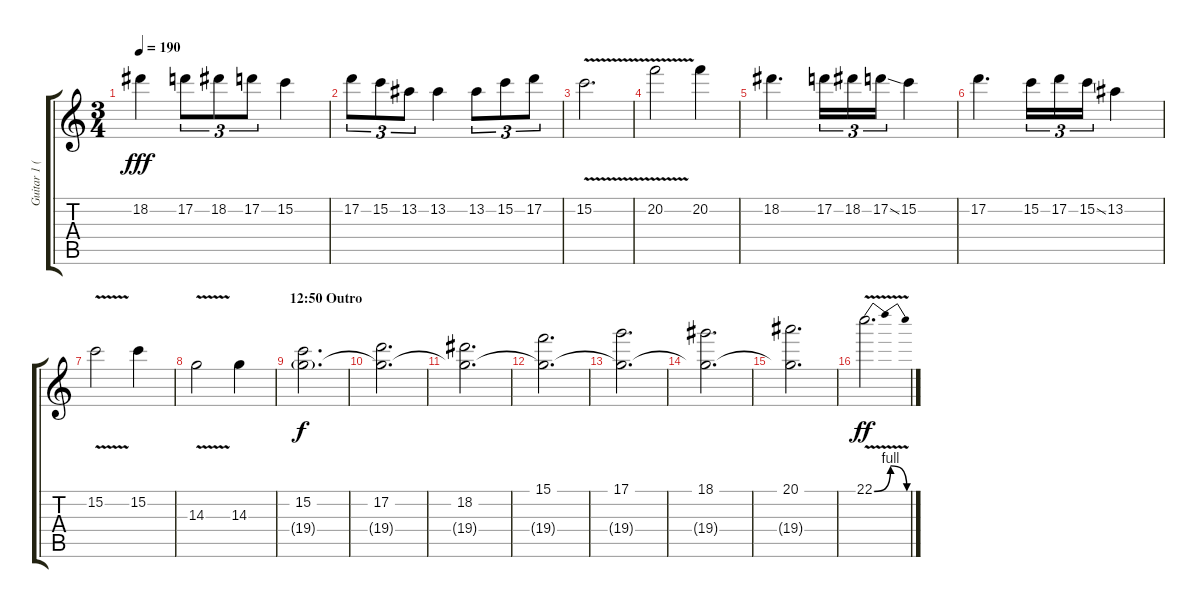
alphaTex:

\track ("Guitar 1 (Teemu)" "Guitar 1 (") {instrument distortionguitar}
\staff {score tabs}
\tuning (D4 A3 F3 C3 G2 C2) {hide}
\ts (3 4)
\tempo 190
\clef g2
\ks c
18.2.4{dy fff} 17.2.8{tu (3 2)} 18.2.8{tu (3 2)} 17.2.8{tu (3 2)} 15.2.4 |
17.2.8{tu (3 2)} 15.2.8{tu (3 2)} 13.2.8{tu (3 2)} 13.2.4 13.2.8{tu (3 2)} 15.2.8{tu (3 2)} 17.2.8{tu (3 2)} |
15.2{v}.2{d} |
20.2{v}.2 20.2.4 |
18.2.4{d} 17.2.16{tu (3 2)} 18.2.16{tu (3 2)} 17.2{ss}.16{tu (3 2)} 15.2.4 |
17.2.4{d} 15.2.16{tu (3 2)} 17.2.16{tu (3 2)} 15.2{ss}.16{tu (3 2)} 13.2.4 |
15.2{v}.2 15.2.4 |
14.3{v}.2 14.3.4 |
\section ("" "12:50 Outro")
(15.2 19.4{g}).2{d dy f} |
(17.2 19.4{t}).2{d} |
(18.2 19.4{t}).2{d} |
(15.1 19.4{t}).2{d} |
(17.1 19.4{t}).2{d} |
(18.1 19.4{t}).2{d} |
(20.1 19.4{t}).2{d} |
22.1{be (bendrelease 0 0 15 4 50 4 60 0) v}.2{d dy ff}
